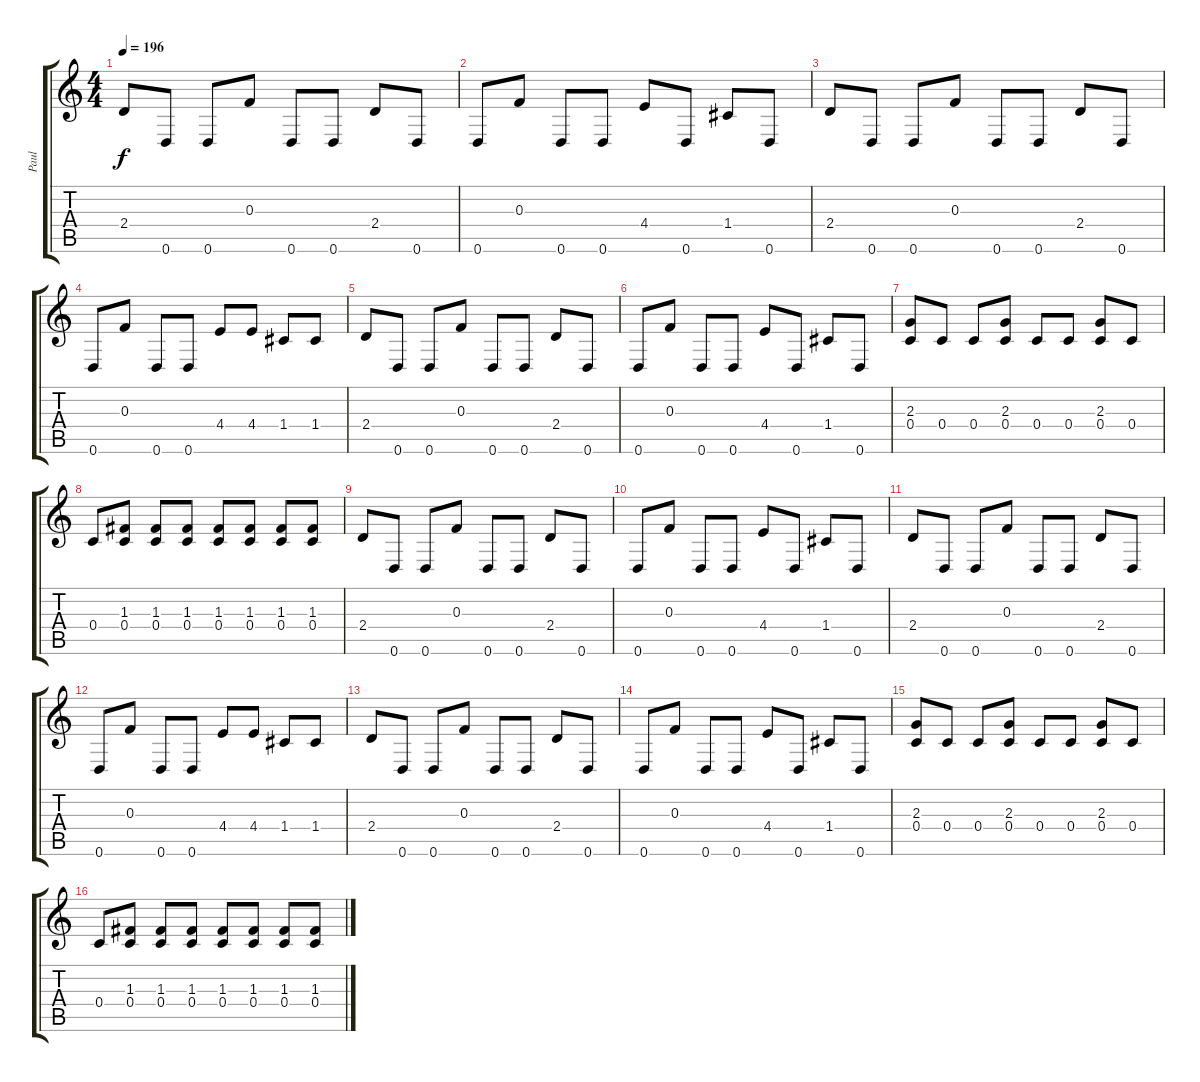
\track ("Paul" "Paul") {instrument distortionguitar}
\staff {score tabs}
\tuning (D4 A3 F3 C3 G2 D2) {hide}
\ts (4 4)
\tempo 196
\clef g2
\ks c
2.4.8{dy f} 0.6.8 0.6.8 0.3.8 0.6.8 0.6.8 2.4.8 0.6.8 |
0.6.8 0.3.8 0.6.8 0.6.8 4.4.8 0.6.8 1.4.8 0.6.8 |
2.4.8 0.6.8 0.6.8 0.3.8 0.6.8 0.6.8 2.4.8 0.6.8 |
0.6.8 0.3.8 0.6.8 0.6.8 4.4.8 4.4.8 1.4.8 1.4.8 |
2.4.8 0.6.8 0.6.8 0.3.8 0.6.8 0.6.8 2.4.8 0.6.8 |
0.6.8 0.3.8 0.6.8 0.6.8 4.4.8 0.6.8 1.4.8 0.6.8 |
(2.3 0.4).8 0.4.8 0.4.8 (2.3 0.4).8 0.4.8 0.4.8 (2.3 0.4).8 0.4.8 |
0.4.8 (1.3 0.4).8 (1.3 0.4).8 (1.3 0.4).8 (1.3 0.4).8 (1.3 0.4).8 (1.3 0.4).8 (1.3 0.4).8 |
2.4.8 0.6.8 0.6.8 0.3.8 0.6.8 0.6.8 2.4.8 0.6.8 |
0.6.8 0.3.8 0.6.8 0.6.8 4.4.8 0.6.8 1.4.8 0.6.8 |
2.4.8 0.6.8 0.6.8 0.3.8 0.6.8 0.6.8 2.4.8 0.6.8 |
0.6.8 0.3.8 0.6.8 0.6.8 4.4.8 4.4.8 1.4.8 1.4.8 |
2.4.8 0.6.8 0.6.8 0.3.8 0.6.8 0.6.8 2.4.8 0.6.8 |
0.6.8 0.3.8 0.6.8 0.6.8 4.4.8 0.6.8 1.4.8 0.6.8 |
(2.3 0.4).8 0.4.8 0.4.8 (2.3 0.4).8 0.4.8 0.4.8 (2.3 0.4).8 0.4.8 |
0.4.8 (1.3 0.4).8 (1.3 0.4).8 (1.3 0.4).8 (1.3 0.4).8 (1.3 0.4).8 (1.3 0.4).8 (1.3 0.4).8
